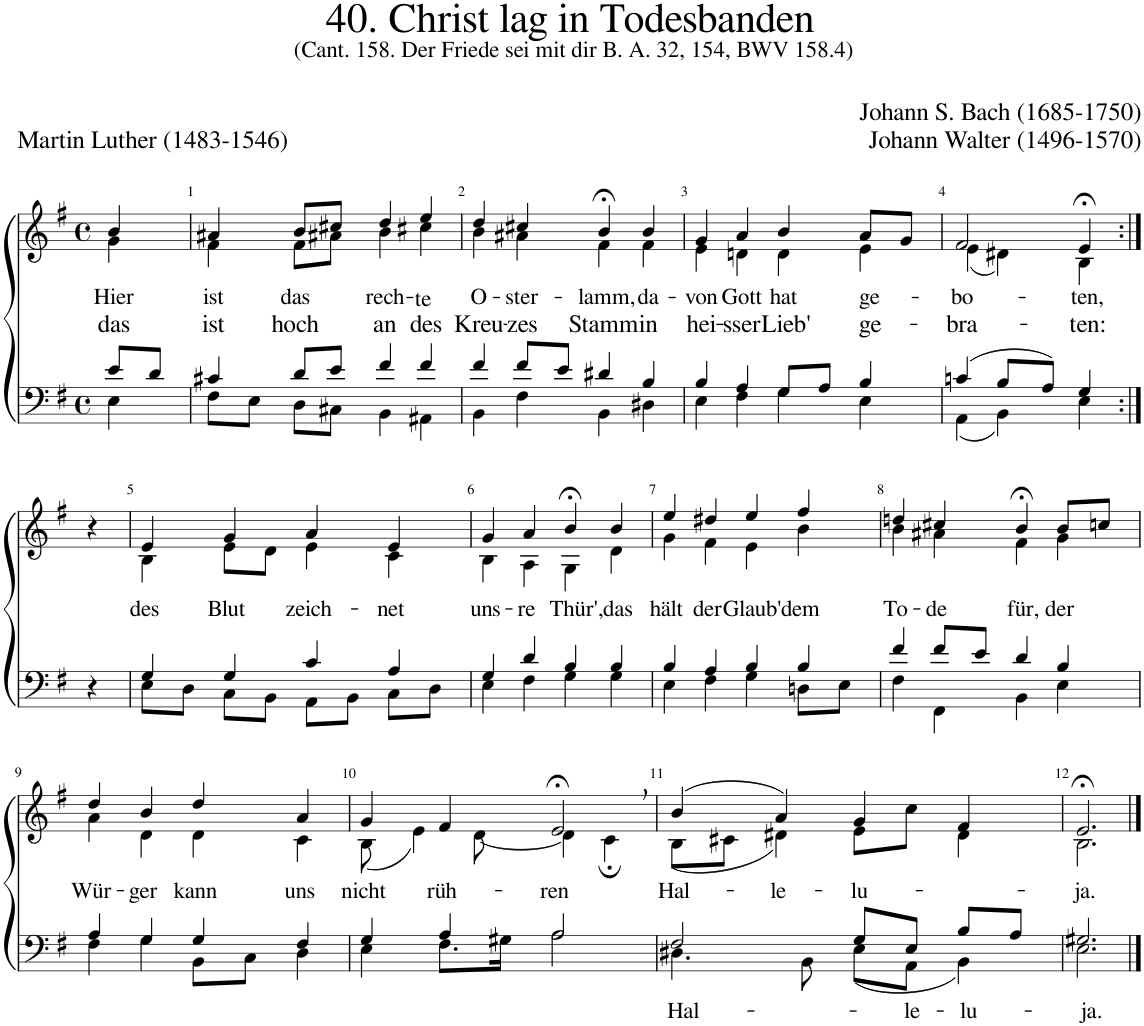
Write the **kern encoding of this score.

**kern	**text	**kern	**text	**text
*part2	*part2	*part1	*part1	*part1
*staff2	*staff2	*staff1	*staff1	*staff1
*I"Tenor/Bass	*	*I"Soprano/Alto	*	*
*clefF4	*	*clefG2	*	*
*k[f#]	*	*k[f#]	*	*
*M4/4	*	*M4/4	*	*
*met(c)	*	*met(c)	*	*
=	=	=	=	=
*^	*	*	*	*
!	!	!	!	!LO:LY:b	!LO:LY:b
*	*	*	*^	*	*
8e/L	4E\	.	4b;</	4g\	Hier	das
8d/J	.	.	.	.	.	.
=1	=1	=1	=1	=1	=1	=1
!	!	!	!	!	!LO:LY:b	!LO:LY:b
4c#X/	8F#\L	.	4a#X;</	4f#\	ist	ist
.	8E\J	.	.	.	.	.
!	!	!	!	!	!LO:LY:b	!LO:LY:b
8d/L	8D\L	.	8b;</L	8f#\L	das	hoch
8e/J	8C#X\J	.	8cc#X;</J	8a#X\J	.	.
!	!	!	!	!	!LO:LY:b	!LO:LY:b
4f#/	4BB\	.	4dd/	4b\	rech-	an
!	!	!	!	!	!LO:LY:b	!LO:LY:b
4f#/	4AA#X\	.	4ee/	4cc#X\	-te	des
=2	=2	=2	=2	=2	=2	=2
!	!	!	!	!	!LO:LY:b	!LO:LY:b
4f#/	4BB\	.	4dd/	4b\	O-	Kreu-
!	!	!	!	!	!LO:LY:b	!LO:LY:b
8f#/L	4F#\	.	4cc#X/	4a#X\	-ster-	-zes
8e/J	.	.	.	.	.	.
!	!	!	!	!	!LO:LY:b	!LO:LY:b
4d#X/	4BB\	.	4b;<,/	4f#\	-lamm,	Stamm
!	!	!	!	!	!LO:LY:b	!LO:LY:b
4B/	4D#X\	.	4b/	4f#\	da-	in
=3	=3	=3	=3	=3	=3	=3
!	!	!	!	!	!LO:LY:b	!LO:LY:b
4B/	4E\	.	4g/	4e\	-von	hei-
!	!	!	!	!	!LO:LY:b	!LO:LY:b
4A/	4F#\	.	4a/	4dn\	Gott	-sser
!	!	!	!	!	!LO:LY:b	!LO:LY:b
8G/L	4G\	.	4b/	4d\	hat	Lieb'
8A;</J	.	.	.	.	.	.
!	!	!	!	!	!LO:LY:b	!LO:LY:b
4B/	4E\	.	8a/L	4e\	ge-	ge-
.	.	.	8g/J	.	.	.
=4	=4	=4	=4	=4	=4	=4
!	!	!	!	!	!LO:LY:b	!LO:LY:b
(4cn/	(4AA\	.	2f#/	(4e\	-bo-	-bra-
8B/L	4BB\)	.	.	4d#X\)	.	.
8A/J)	.	.	.	.	.	.
!	!	!	!	!	!LO:LY:b	!LO:LY:b
4G/	4E\	.	4e;<,/	4B\	-ten,	-ten:
*v	*v	*	*	*	*	*
*	*	*v	*v	*	*
!!LO:LB:g=z
=4X1:|!	=4X1:|!	=4X1:|!	=4X1:|!	=4X1:|!
4r	.	4r	.	.
=5	=5	=5	=5	=5
*^	*	*	*	*
!	!	!	!	!LO:LY:b	!
*	*	*	*^	*	*
4G/	8E\L	.	4e/	4B\	des	.
.	8D\J	.	.	.	.	.
!	!	!	!	!	!LO:LY:b	!
4G/	8C\L	.	4g/	8e\L	Blut	.
.	8BB\J	.	.	8d\J	.	.
!	!	!	!	!	!LO:LY:b	!
4c/	8AA\L	.	4a;</	4e\	zeich-	.
.	8BB\J	.	.	.	.	.
!	!	!	!	!	!LO:LY:b	!
4A/	8C\L	.	4e/	4c\	-net	.
.	8D\J	.	.	.	.	.
=6	=6	=6	=6	=6	=6	=6
!	!	!	!	!	!LO:LY:b	!
4G/	4E\	.	4g/	4B\	uns-	.
!	!	!	!	!	!LO:LY:b	!
4d/	4F#\	.	4a/	4A\	-re	.
!	!	!	!	!	!LO:LY:b	!
4B/	4G\	.	4b;<,/	4G\	Thür',	.
!	!	!	!	!	!LO:LY:b	!
4B/	4G\	.	4b/	4d\	das	.
=7	=7	=7	=7	=7	=7	=7
!	!	!	!	!	!LO:LY:b	!
4B/	4E\	.	4ee/	4g\	hält	.
!	!	!	!	!	!LO:LY:b	!
4A/	4F#\	.	4dd#X;</	4f#\	der	.
!	!	!	!	!	!LO:LY:b	!
4B/	4G\	.	4ee/	4e\	Glaub'	.
!	!	!	!	!	!LO:LY:b	!
4B/	8Dn\L	.	4ff#/	4b\	dem	.
.	8E\J	.	.	.	.	.
=8	=8	=8	=8	=8	=8	=8
!	!	!	!	!	!LO:LY:b	!
4f#/	4F#\	.	4ddn/	4b\	To-	.
!	!	!	!	!	!LO:LY:b	!
8f#/L	4FF#\	.	4cc#X/	4a#X\	-de	.
8e/J	.	.	.	.	.	.
!	!	!	!	!	!LO:LY:b	!
4d/	4BB\	.	4b;<,/	4f#\	für,	.
!	!	!	!	!	!LO:LY:b	!
4B/	4E\	.	8b/L	4g\	der	.
.	.	.	8ccn/J	.	.	.
!!LO:LB:g=z	!!
=9	=9	=9	=9	=9	=9	=9
!	!	!	!	!	!LO:LY:b	!
4A/	4F#\	.	4dd/	4a\	Wür-	.
!	!	!	!	!	!LO:LY:b	!
4G/	4G\	.	4b/	4d\	-ger	.
!	!	!	!	!	!LO:LY:b	!
4G/	8BB\L	.	4dd/	4d\	kann	.
.	8C\J	.	.	.	.	.
!	!	!	!	!	!LO:LY:b	!
4F#/	4D\	.	4a/	4c\	uns	.
=10	=10	=10	=10	=10	=10	=10
!	!	!	!	!	!LO:LY:b	!
4G/	4E\	.	4g/	(8B\	nicht	.
.	.	.	.	4e\)	.	.
!	!	!	!	!	!LO:LY:b	!
4A/	8.F#\L	.	4f#/	.	rüh-	.
.	.	.	.	[8d\	.	.
.	16G#X\Jk	.	.	.	.	.
!	!	!	!	!	!LO:LY:b	!
2A/	2A\	.	2e;<,/	4d\]	-ren	.
.	.	.	.	4c;\	.	.
=11	=11	=11	=11	=11	=11	=11
!	!	!LO:LY:b	!	!	!LO:LY:b	!
2F#/	4.D#X\	Hal-	(4b/	(8B\L	Hal-	.
.	.	.	.	8c#X\J	.	.
!	!	!	!	!	!LO:LY:b	!
.	.	.	4a/)	4d#X\)	-le-	.
.	8BB\	.	.	.	.	.
!	!	!	!	!	!LO:LY:b	!
8G/L	(8E\L	.	4g/	8e\L	-lu-	.
!	!	!LO:LY:b	!	!	!	!
8E/J	8AA\J	-le-	.	8cc\J	.	.
!	!	!LO:LY:b	!	!	!	!
8B/L	4BB\)	-lu-	4f#;</	4d#\	.	.
8A;</J	.	.	.	.	.	.
=12	=12	=12	=12	=12	=12	=12
!	!	!LO:LY:b	!	!	!LO:LY:b	!
2.G#X/	2.E\	-ja.	2.e;</	2.B\	-ja.	.
*v	*v	*	*	*	*	*
*	*	*v	*v	*	*
==	==	==	==	==
*-	*-	*-	*-	*-
